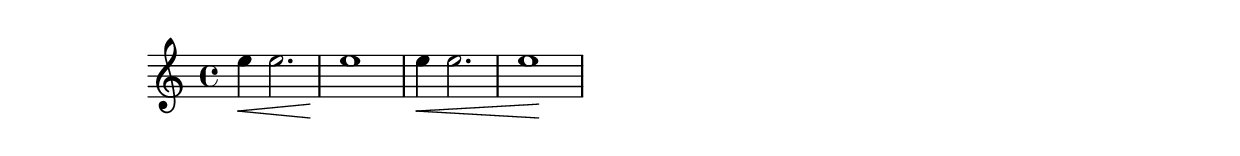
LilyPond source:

%% Do not edit this file; it is auto-generated from input/new
%% This file is in the public domain.
\version "2.11.52"
\header {
  texidoces = "
Si la nota que da fin a un regulador cae sobre la primera parte de
un compás, el regulador se detiene en la línea divisoria
inmediatamente precedente.  Se puede controlar este comportamiento
sobreescribiendo la propiedad @code{to-barline}.

"
  doctitlees = "Establecer el comportamiento de los reguladores en las barras de compás"

  lsrtags = "expressive-marks"
  texidoc = "If the note which ends a hairpin falls on a downbeat,
the hairpin stops at the bar line immediately preceding.  This behavior
can be controlled by overriding the @code{to-barline} property.
"
  doctitle = "Setting hairpin behavior at bar lines"
} % begin verbatim

\relative c'' {
  e4\< e2.
  e1\!
  \override Hairpin #'to-barline = ##f
  e4\< e2.
  e1\!
}
